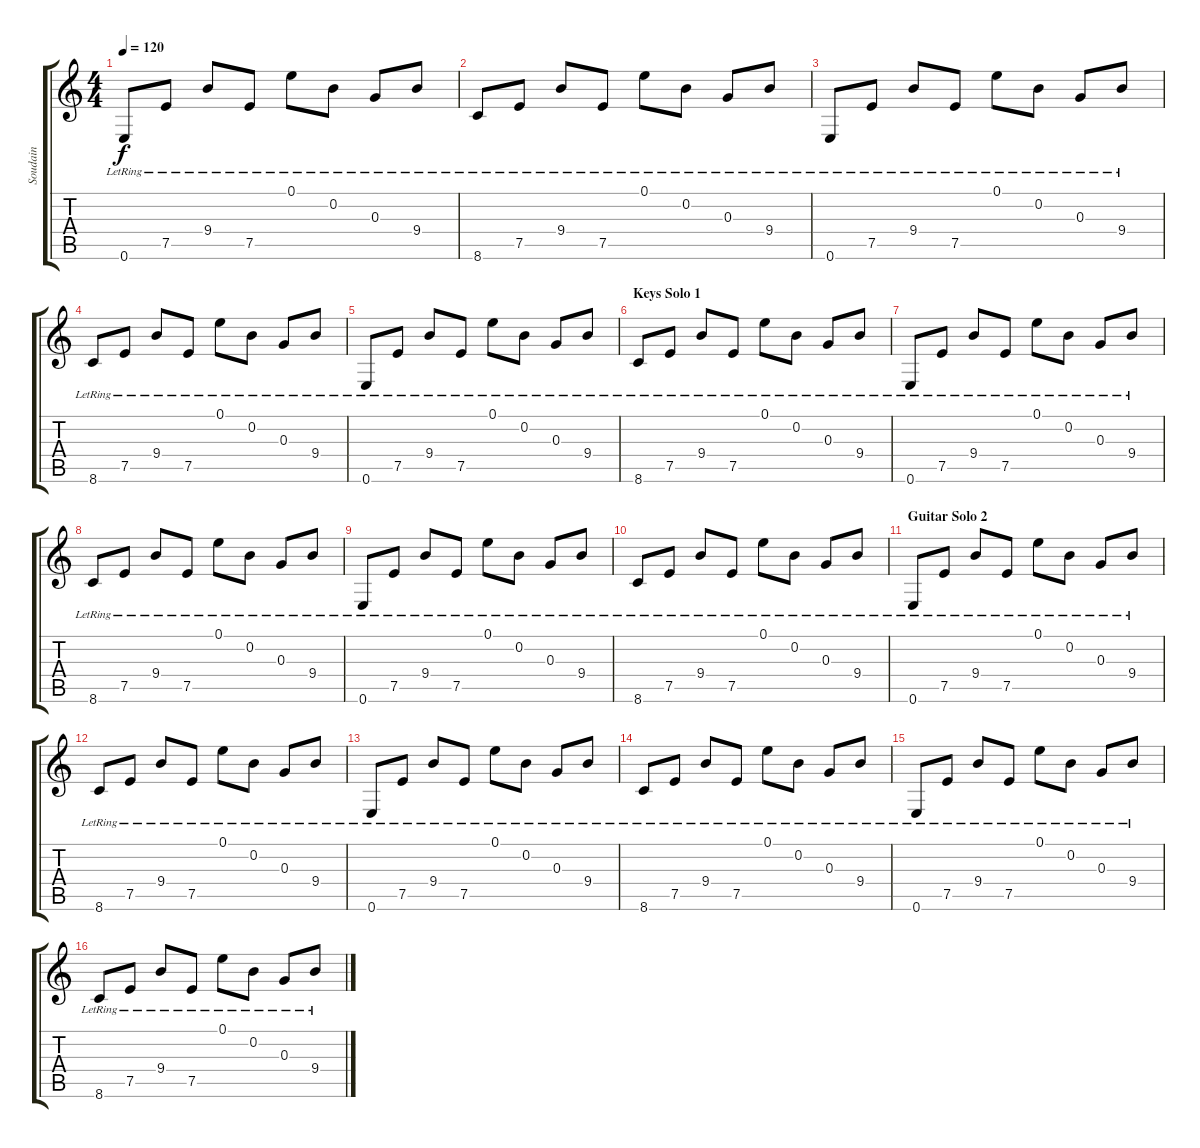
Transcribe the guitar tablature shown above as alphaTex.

\track ("Soudain" "Soudain") {instrument acousticguitarnylon}
\staff {score tabs}
\tuning (E4 B3 G3 D3 A2 E2) {hide}
\ts (4 4)
\tempo 120
\clef g2
\ks c
0.6{lr}.8{dy f volume 16 instrument acousticguitarnylon} 7.5{lr}.8 9.4{lr}.8 7.5{lr}.8 0.1{lr}.8 0.2{lr}.8 0.3{lr}.8 9.4{lr}.8 |
8.6{lr}.8{volume 16 instrument acousticguitarnylon} 7.5{lr}.8 9.4{lr}.8 7.5{lr}.8 0.1{lr}.8 0.2{lr}.8 0.3{lr}.8 9.4{lr}.8 |
0.6{lr}.8{volume 16 instrument acousticguitarnylon} 7.5{lr}.8 9.4{lr}.8 7.5{lr}.8 0.1{lr}.8 0.2{lr}.8 0.3{lr}.8 9.4{lr}.8 |
8.6{lr}.8{volume 16 instrument acousticguitarnylon} 7.5{lr}.8 9.4{lr}.8 7.5{lr}.8 0.1{lr}.8 0.2{lr}.8 0.3{lr}.8 9.4{lr}.8 |
0.6{lr}.8{volume 16 instrument acousticguitarnylon} 7.5{lr}.8 9.4{lr}.8 7.5{lr}.8 0.1{lr}.8 0.2{lr}.8 0.3{lr}.8 9.4{lr}.8 |
\section ("" "Keys Solo 1")
8.6{lr}.8{volume 16 instrument acousticguitarnylon} 7.5{lr}.8 9.4{lr}.8 7.5{lr}.8 0.1{lr}.8 0.2{lr}.8 0.3{lr}.8 9.4{lr}.8 |
0.6{lr}.8{volume 16 instrument acousticguitarnylon} 7.5{lr}.8 9.4{lr}.8 7.5{lr}.8 0.1{lr}.8 0.2{lr}.8 0.3{lr}.8 9.4{lr}.8 |
8.6{lr}.8{volume 16 instrument acousticguitarnylon} 7.5{lr}.8 9.4{lr}.8 7.5{lr}.8 0.1{lr}.8 0.2{lr}.8 0.3{lr}.8 9.4{lr}.8 |
0.6{lr}.8{volume 16 instrument acousticguitarnylon} 7.5{lr}.8 9.4{lr}.8 7.5{lr}.8 0.1{lr}.8 0.2{lr}.8 0.3{lr}.8 9.4{lr}.8 |
8.6{lr}.8{volume 16 instrument acousticguitarnylon} 7.5{lr}.8 9.4{lr}.8 7.5{lr}.8 0.1{lr}.8 0.2{lr}.8 0.3{lr}.8 9.4{lr}.8 |
\section ("" "Guitar Solo 2")
0.6{lr}.8{volume 16 instrument acousticguitarnylon} 7.5{lr}.8 9.4{lr}.8 7.5{lr}.8 0.1{lr}.8 0.2{lr}.8 0.3{lr}.8 9.4{lr}.8 |
8.6{lr}.8{volume 16 instrument acousticguitarnylon} 7.5{lr}.8 9.4{lr}.8 7.5{lr}.8 0.1{lr}.8 0.2{lr}.8 0.3{lr}.8 9.4{lr}.8 |
0.6{lr}.8{volume 16 instrument acousticguitarnylon} 7.5{lr}.8 9.4{lr}.8 7.5{lr}.8 0.1{lr}.8 0.2{lr}.8 0.3{lr}.8 9.4{lr}.8 |
8.6{lr}.8{volume 16 instrument acousticguitarnylon} 7.5{lr}.8 9.4{lr}.8 7.5{lr}.8 0.1{lr}.8 0.2{lr}.8 0.3{lr}.8 9.4{lr}.8 |
0.6{lr}.8{volume 16 instrument acousticguitarnylon} 7.5{lr}.8 9.4{lr}.8 7.5{lr}.8 0.1{lr}.8 0.2{lr}.8 0.3{lr}.8 9.4{lr}.8 |
8.6{lr}.8{volume 16 instrument acousticguitarnylon} 7.5{lr}.8 9.4{lr}.8 7.5{lr}.8 0.1{lr}.8 0.2{lr}.8 0.3{lr}.8 9.4{lr}.8
